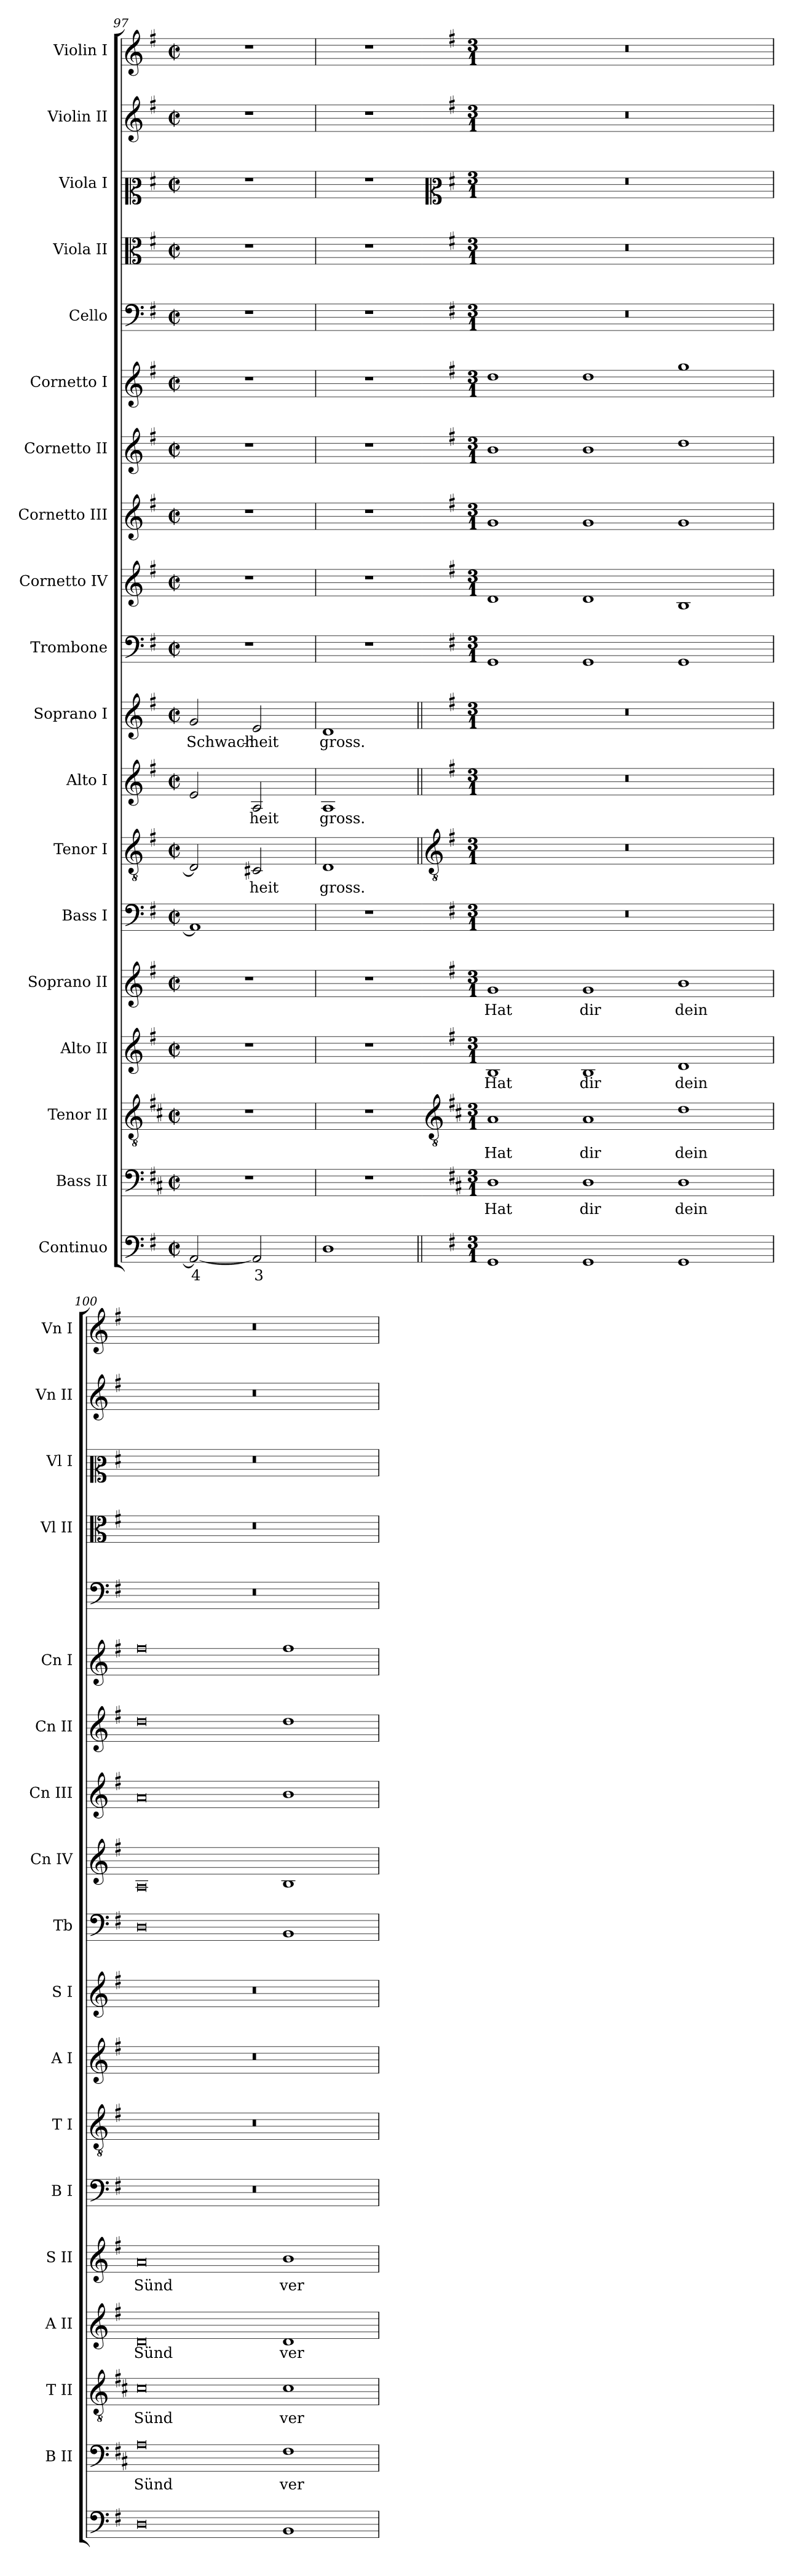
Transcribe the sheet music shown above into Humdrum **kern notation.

**kern	**text	**kern	**text	**kern	**text	**kern	**text	**kern	**text	**kern	**kern	**text	**kern	**text	**kern	**text	**kern	**kern	**kern	**kern	**kern	**kern	**kern	**kern	**kern	**kern
*part19	*part19	*part18	*part18	*part17	*part17	*part16	*part16	*part15	*part15	*part14	*part13	*part13	*part12	*part12	*part11	*part11	*part10	*part9	*part8	*part7	*part6	*part5	*part4	*part3	*part2	*part1
*staff19	*staff19	*staff18	*staff18	*staff17	*staff17	*staff16	*staff16	*staff15	*staff15	*staff14	*staff13	*staff13	*staff12	*staff12	*staff11	*staff11	*staff10	*staff9	*staff8	*staff7	*staff6	*staff5	*staff4	*staff3	*staff2	*staff1
*I"Continuo	*	*I"Bass II	*	*I"Tenor II	*	*I"Alto II	*	*I"Soprano II	*	*I"Bass I	*I"Tenor I	*	*I"Alto I	*	*I"Soprano I	*	*I"Trombone	*I"Cornetto IV	*I"Cornetto III	*I"Cornetto II	*I"Cornetto I	*I"Cello	*I"Viola II	*I"Viola I	*I"Violin II	*I"Violin I
*	*	*I'B II	*	*I'T II	*	*I'A II	*	*I'S II	*	*I'B I	*I'T I	*	*I'A I	*	*I'S I	*	*I'Tb	*I'Cn IV	*I'Cn III	*I'Cn II	*I'Cn I	*	*I'Vl II	*I'Vl I	*I'Vn II	*I'Vn I
*clefF4	*	*clefF4	*	*clefGv2	*	*clefG2	*	*clefG2	*	*clefF4	*clefGv2	*	*clefG2	*	*clefG2	*	*clefF4	*clefG2	*clefG2	*clefG2	*clefG2	*clefF4	*clefC3	*clefC2	*clefG2	*clefG2
*	*	*ITrd4c7	*	*ITrd4c7	*	*	*	*	*	*	*	*	*	*	*	*	*	*	*	*	*	*	*	*	*	*
*k[f#]	*	*k[f#]	*	*k[f#]	*	*k[f#]	*	*k[f#]	*	*k[f#]	*k[f#]	*	*k[f#]	*	*k[f#]	*	*k[f#]	*k[f#]	*k[f#]	*k[f#]	*k[f#]	*k[f#]	*k[f#]	*k[f#]	*k[f#]	*k[f#]
*G:	*	*G:	*	*G:	*	*G:	*	*G:	*	*G:	*G:	*	*G:	*	*G:	*	*G:	*G:	*G:	*G:	*G:	*G:	*G:	*G:	*G:	*G:
*M2/2	*	*M2/2	*	*M2/2	*	*M2/2	*	*M2/2	*	*M2/2	*M2/2	*	*M2/2	*	*M2/2	*	*M2/2	*M2/2	*M2/2	*M2/2	*M2/2	*M2/2	*M2/2	*M2/2	*M2/2	*M2/2
*met(c|)	*	*met(c|)	*	*met(c|)	*	*met(c|)	*	*met(c|)	*	*met(c|)	*met(c|)	*	*met(c|)	*	*met(c|)	*	*met(c|)	*met(c|)	*met(c|)	*met(c|)	*met(c|)	*met(c|)	*met(c|)	*met(c|)	*met(c|)	*met(c|)
=97	=97	=97	=97	=97	=97	=97	=97	=97	=97	=97	=97	=97	=97	=97	=97	=97	=97	=97	=97	=97	=97	=97	=97	=97	=97	=97
!	!LO:LY:b	!	!	!	!	!	!	!	!	!	!	!	!	!	!	!LO:LY:b	!	!	!	!	!	!	!	!	!	!
2AA_	4	1r	.	1r	.	1r	.	1r	.	1AA]	2D]	.	2e	.	2g	Schwach-	1r	1r	1r	1r	1r	1r	1r	1r	1r	1r
!	!LO:LY:b	!	!	!	!	!	!	!	!	!	!	!LO:LY:b	!	!LO:LY:b	!	!LO:LY:b	!	!	!	!	!	!	!	!	!	!
2AA]	3	.	.	.	.	.	.	.	.	.	2C#X	heit	2A	heit	2e	-heit	.	.	.	.	.	.	.	.	.	.
=98	=98	=98	=98	=98	=98	=98	=98	=98	=98	=98	=98	=98	=98	=98	=98	=98	=98	=98	=98	=98	=98	=98	=98	=98	=98	=98
!	!	!	!	!	!	!	!	!	!	!	!	!LO:LY:b	!	!LO:LY:b	!	!LO:LY:b	!	!	!	!	!	!	!	!	!	!
1D	.	1r	.	1r	.	1r	.	1r	.	1r	1D	gross.	1A	gross.	1d	gross.	1r	1r	1r	1r	1r	1r	1r	1r	1r	1r
!!LO:LB:g=z
=99||	=99	=99	=99	=99	=99	=99	=99	=99	=99	=99||	=99||	=99	=99||	=99	=99||	=99	=99	=99	=99	=99	=99	=99	=99	=99	=99	=99
*	*	*	*	*clefGv2	*	*	*	*	*	*	*clefGv2	*	*	*	*	*	*	*	*	*	*	*	*	*clefC2	*	*
*	*	*k[f#]	*	*k[f#]	*	*k[f#]	*	*k[f#]	*	*	*	*	*	*	*	*	*k[f#]	*k[f#]	*k[f#]	*k[f#]	*k[f#]	*k[f#]	*k[f#]	*k[f#]	*k[f#]	*k[f#]
*	*	*G:	*	*G:	*	*G:	*	*G:	*	*	*	*	*	*	*	*	*G:	*G:	*G:	*G:	*G:	*G:	*G:	*G:	*G:	*G:
*M3/1	*	*M3/1	*	*M3/1	*	*M3/1	*	*M3/1	*	*M3/1	*M3/1	*	*M3/1	*	*M3/1	*	*M3/1	*M3/1	*M3/1	*M3/1	*M3/1	*M3/1	*M3/1	*M3/1	*M3/1	*M3/1
!	!	!	!LO:LY:b	!	!LO:LY:b	!	!LO:LY:b	!	!LO:LY:b	!LO:N:vis=0	!LO:N:vis=0	!	!LO:N:vis=0	!	!LO:N:vis=0	!	!	!	!	!	!	!LO:N:vis=0	!LO:N:vis=0	!LO:N:vis=0	!LO:N:vis=0	!LO:N:vis=0
1GG	.	1GG	Hat	1D	Hat	1B	Hat	1g	Hat	0.r	0.r	.	0.r	.	0.r	.	1GG	1d	1g	1b	1dd	0.r	0.r	0.r	0.r	0.r
!	!	!	!LO:LY:b	!	!LO:LY:b	!	!LO:LY:b	!	!LO:LY:b	!	!	!	!	!	!	!	!	!	!	!	!	!	!	!	!	!
1GG	.	1GG	dir	1D	dir	1B	dir	1g	dir	.	.	.	.	.	.	.	1GG	1d	1g	1b	1dd	.	.	.	.	.
!	!	!	!LO:LY:b	!	!LO:LY:b	!	!LO:LY:b	!	!LO:LY:b	!	!	!	!	!	!	!	!	!	!	!	!	!	!	!	!	!
1GG	.	1GG	dein	1G	dein	1d	dein	1b	dein	.	.	.	.	.	.	.	1GG	1B	1g	1dd	1gg	.	.	.	.	.
=100	=100	=100	=100	=100	=100	=100	=100	=100	=100	=100	=100	=100	=100	=100	=100	=100	=100	=100	=100	=100	=100	=100	=100	=100	=100	=100
!	!	!	!LO:LY:b	!	!LO:LY:b	!	!LO:LY:b	!	!LO:LY:b	!LO:N:vis=0	!LO:N:vis=0	!	!LO:N:vis=0	!	!LO:N:vis=0	!	!	!	!	!	!	!LO:N:vis=0	!LO:N:vis=0	!LO:N:vis=0	!LO:N:vis=0	!LO:N:vis=0
0D	.	0D	Sünd	0F#	Sünd	0d	Sünd	0a	Sünd	0.r	0.r	.	0.r	.	0.r	.	0D	0A	0a	0dd	0ff#	0.r	0.r	0.r	0.r	0.r
!	!	!	!LO:LY:b	!	!LO:LY:b	!	!LO:LY:b	!	!LO:LY:b	!	!	!	!	!	!	!	!	!	!	!	!	!	!	!	!	!
1BB	.	1BB	ver-	1F#	ver-	1d	ver-	1b	ver-	.	.	.	.	.	.	.	1BB	1B	1b	1dd	1ff#	.	.	.	.	.
=	=	=	=	=	=	=	=	=	=	=	=	=	=	=	=	=	=	=	=	=	=	=	=	=	=	=
*-	*-	*-	*-	*-	*-	*-	*-	*-	*-	*-	*-	*-	*-	*-	*-	*-	*-	*-	*-	*-	*-	*-	*-	*-	*-	*-
